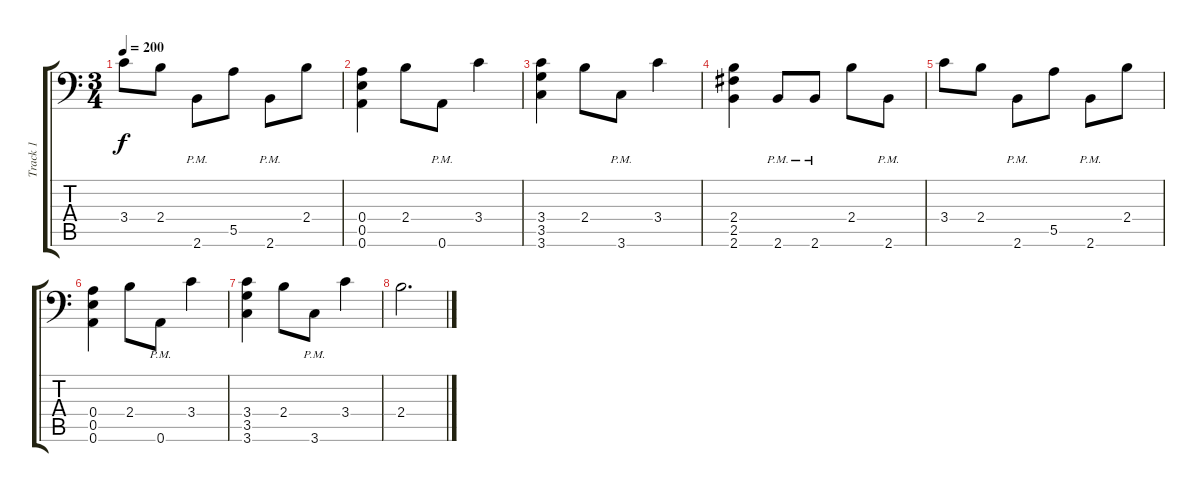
\track ("Track 1" "Track 1") {instrument overdrivenguitar}
\staff {score tabs}
\tuning (B3 Gb3 D3 A2 E2 A1) {hide}
\ts (3 4)
\tempo 200
\clef f4
\ks c
3.4.8{dy f} 2.4.8 2.6{pm}.8 5.5.8 2.6{pm}.8 2.4.8 |
(0.4 0.5 0.6).4 2.4.8 0.6{pm}.8 3.4.4 |
(3.4 3.5 3.6).4 2.4.8 3.6{pm}.8 3.4.4 |
(2.4 2.5 2.6).4 2.6{pm}.8 2.6{pm}.8 2.4.8 2.6{pm}.8 |
3.4.8 2.4.8 2.6{pm}.8 5.5.8 2.6{pm}.8 2.4.8 |
(0.4 0.5 0.6).4 2.4.8 0.6{pm}.8 3.4.4 |
(3.4 3.5 3.6).4 2.4.8 3.6{pm}.8 3.4.4 |
2.4.2{d}
